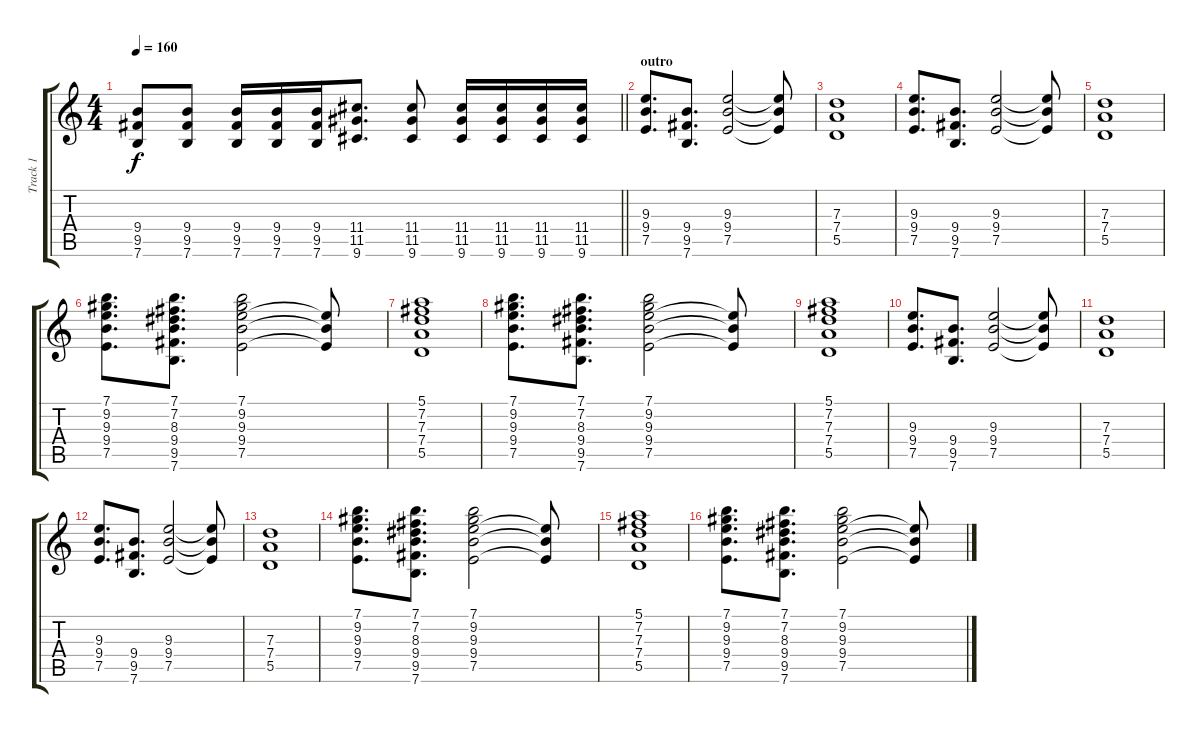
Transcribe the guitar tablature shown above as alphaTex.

\track ("Track 1" "Track 1") {instrument distortionguitar}
\staff {score tabs}
\tuning (E4 B3 G3 D3 A2 E2) {hide}
\ts (4 4)
\tempo 160
\clef g2
\barLineRight lightlight
\ks c
(9.4 9.5 7.6).8{dy f} (9.4 9.5 7.6).8 (9.4 9.5 7.6).16 (9.4 9.5 7.6).16 (9.4 9.5 7.6).16 (11.4 11.5 9.6).8{d} (11.4 11.5 9.6).8 (11.4 11.5 9.6).16 (11.4 11.5 9.6).16 (11.4 11.5 9.6).16 (11.4 11.5 9.6).16 |
\section ("" "outro")
(9.3 9.4 7.5).8{d} (9.4 9.5 7.6).8{d} (9.3 9.4 7.5).2 (9.3{t} 9.4{t} 7.5{t}).8 |
(7.3 7.4 5.5).1 |
(9.3 9.4 7.5).8{d} (9.4 9.5 7.6).8{d} (9.3 9.4 7.5).2 (9.3{t} 9.4{t} 7.5{t}).8 |
(7.3 7.4 5.5).1 |
(7.1 9.2 9.3 9.4 7.5).8{d} (7.1 7.2 8.3 9.4 9.5 7.6).8{d} (7.1 9.2 9.3 9.4 7.5).2 (9.3{t} 9.4{t} 7.5{t}).8 |
(5.1 7.2 7.3 7.4 5.5).1 |
(7.1 9.2 9.3 9.4 7.5).8{d} (7.1 7.2 8.3 9.4 9.5 7.6).8{d} (7.1 9.2 9.3 9.4 7.5).2 (9.3{t} 9.4{t} 7.5{t}).8 |
(5.1 7.2 7.3 7.4 5.5).1 |
(9.3 9.4 7.5).8{d} (9.4 9.5 7.6).8{d} (9.3 9.4 7.5).2 (9.3{t} 9.4{t} 7.5{t}).8 |
(7.3 7.4 5.5).1 |
(9.3 9.4 7.5).8{d} (9.4 9.5 7.6).8{d} (9.3 9.4 7.5).2 (9.3{t} 9.4{t} 7.5{t}).8 |
(7.3 7.4 5.5).1 |
(7.1 9.2 9.3 9.4 7.5).8{d} (7.1 7.2 8.3 9.4 9.5 7.6).8{d} (7.1 9.2 9.3 9.4 7.5).2 (9.3{t} 9.4{t} 7.5{t}).8 |
(5.1 7.2 7.3 7.4 5.5).1 |
(7.1 9.2 9.3 9.4 7.5).8{d} (7.1 7.2 8.3 9.4 9.5 7.6).8{d} (7.1 9.2 9.3 9.4 7.5).2 (9.3{t} 9.4{t} 7.5{t}).8
